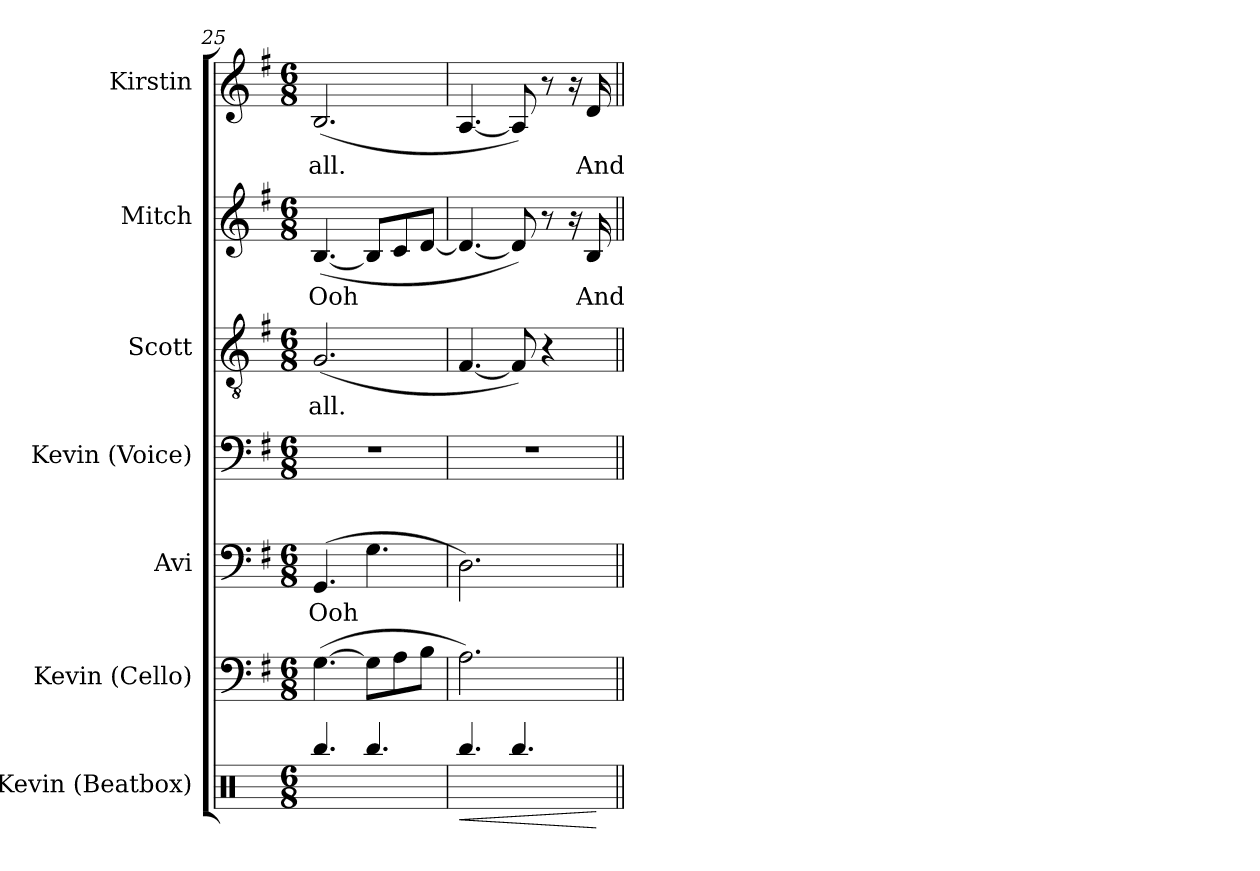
**kern	**dynam	**kern	**kern	**text	**kern	**kern	**text	**kern	**text	**kern	**text
*part7	*part7	*part6	*part5	*part5	*part4	*part3	*part3	*part2	*part2	*part1	*part1
*staff7	*staff7	*staff6	*staff5	*staff5	*staff4	*staff3	*staff3	*staff2	*staff2	*staff1	*staff1
*I"Kevin (Beatbox)	*	*I"Kevin (Cello)	*I"Avi	*	*I"Kevin (Voice)	*I"Scott	*	*I"Mitch	*	*I"Kirstin	*
*I'Ke. (B)	*	*I'Ke. (C)	*I'A.	*	*I'Ke. (V)	*I'S.	*	*I'M.	*	*I'Kr.	*
*clefX	*	*clefF4	*clefF4	*	*clefF4	*clefGv2	*	*clefG2	*	*clefG2	*
*k[]	*	*k[f#]	*k[f#]	*	*k[f#]	*k[f#]	*	*k[f#]	*	*k[f#]	*
*M6/8	*	*M6/8	*M6/8	*	*M6/8	*M6/8	*	*M6/8	*	*M6/8	*
=25	=25	=25	=25	=25	=25	=25	=25	=25	=25	=25	=25
4.Rbb/	.	([4.G\	(4.GG/	Ooh	2.r	(2.G/	all.	([4.B/	Ooh	(2.B/	all.
4.Rbb/	.	8G\L]	4.G\	.	.	.	.	8B/L]	.	.	.
.	.	8A\	.	.	.	.	.	8c/	.	.	.
.	.	8B\J	.	.	.	.	.	[8d/J	.	.	.
=26	=26	=26	=26	=26	=26	=26	=26	=26	=26	=26	=26
!	!LO:HP:b	!	!	!	!	!	!	!	!	!	!
4.Rbb/	<	2.A\)	2.D\)	.	2.r	[4.F#/	.	4.d/_	.	[4.A/	.
4.Rbb/	.	.	.	.	.	8F#/])	.	8d/])	.	8A/])	.
.	.	.	.	.	.	4r	.	8r	.	8r	.
.	.	.	.	.	.	.	.	16r	.	16r	.
.	.	.	.	.	.	.	.	16B/	And	16d/	And
.	[	.	.	.	.	.	.	.	.	.	.
=||	=||	=||	=||	=||	=||	=||	=||	=||	=||	=||	=||
*-	*-	*-	*-	*-	*-	*-	*-	*-	*-	*-	*-
